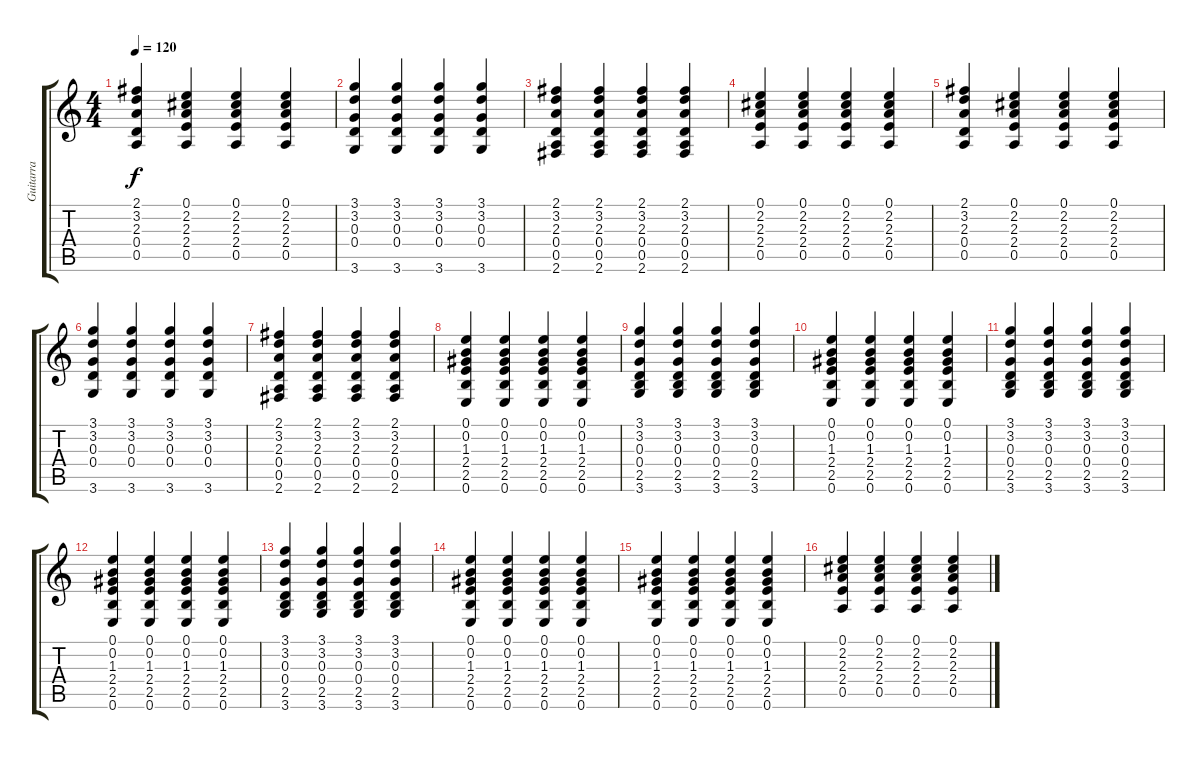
\track ("Guitarra" "Guitarra") {instrument acousticguitarsteel}
\staff {score tabs}
\tuning (E4 B3 G3 D3 A2 E2) {hide}
\ts (4 4)
\tempo 120
\clef g2
\ks c
(2.1 3.2 2.3 0.4 0.5).4{dy f} (0.1 2.2 2.3 2.4 0.5).4 (0.1 2.2 2.3 2.4 0.5).4 (0.1 2.2 2.3 2.4 0.5).4 |
(3.1 3.2 0.3 0.4 3.6).4 (3.1 3.2 0.3 0.4 3.6).4 (3.1 3.2 0.3 0.4 3.6).4 (3.1 3.2 0.3 0.4 3.6).4 |
(2.1 3.2 2.3 0.4 0.5 2.6).4 (2.1 3.2 2.3 0.4 0.5 2.6).4 (2.1 3.2 2.3 0.4 0.5 2.6).4 (2.1 3.2 2.3 0.4 0.5 2.6).4 |
(0.1 2.2 2.3 2.4 0.5).4 (0.1 2.2 2.3 2.4 0.5).4 (0.1 2.2 2.3 2.4 0.5).4 (0.1 2.2 2.3 2.4 0.5).4 |
(2.1 3.2 2.3 0.4 0.5).4 (0.1 2.2 2.3 2.4 0.5).4 (0.1 2.2 2.3 2.4 0.5).4 (0.1 2.2 2.3 2.4 0.5).4 |
(3.1 3.2 0.3 0.4 3.6).4 (3.1 3.2 0.3 0.4 3.6).4 (3.1 3.2 0.3 0.4 3.6).4 (3.1 3.2 0.3 0.4 3.6).4 |
(2.1 3.2 2.3 0.4 0.5 2.6).4 (2.1 3.2 2.3 0.4 0.5 2.6).4 (2.1 3.2 2.3 0.4 0.5 2.6).4 (2.1 3.2 2.3 0.4 0.5 2.6).4 |
(0.1 0.2 1.3 2.4 2.5 0.6).4 (0.1 0.2 1.3 2.4 2.5 0.6).4 (0.1 0.2 1.3 2.4 2.5 0.6).4 (0.1 0.2 1.3 2.4 2.5 0.6).4 |
(3.1 3.2 0.3 0.4 2.5 3.6).4 (3.1 3.2 0.3 0.4 2.5 3.6).4 (3.1 3.2 0.3 0.4 2.5 3.6).4 (3.1 3.2 0.3 0.4 2.5 3.6).4 |
(0.1 0.2 1.3 2.4 2.5 0.6).4 (0.1 0.2 1.3 2.4 2.5 0.6).4 (0.1 0.2 1.3 2.4 2.5 0.6).4 (0.1 0.2 1.3 2.4 2.5 0.6).4 |
(3.1 3.2 0.3 0.4 2.5 3.6).4 (3.1 3.2 0.3 0.4 2.5 3.6).4 (3.1 3.2 0.3 0.4 2.5 3.6).4 (3.1 3.2 0.3 0.4 2.5 3.6).4 |
(0.1 0.2 1.3 2.4 2.5 0.6).4 (0.1 0.2 1.3 2.4 2.5 0.6).4 (0.1 0.2 1.3 2.4 2.5 0.6).4 (0.1 0.2 1.3 2.4 2.5 0.6).4 |
(3.1 3.2 0.3 0.4 2.5 3.6).4 (3.1 3.2 0.3 0.4 2.5 3.6).4 (3.1 3.2 0.3 0.4 2.5 3.6).4 (3.1 3.2 0.3 0.4 2.5 3.6).4 |
(0.1 0.2 1.3 2.4 2.5 0.6).4 (0.1 0.2 1.3 2.4 2.5 0.6).4 (0.1 0.2 1.3 2.4 2.5 0.6).4 (0.1 0.2 1.3 2.4 2.5 0.6).4 |
(0.1 0.2 1.3 2.4 2.5 0.6).4 (0.1 0.2 1.3 2.4 2.5 0.6).4 (0.1 0.2 1.3 2.4 2.5 0.6).4 (0.1 0.2 1.3 2.4 2.5 0.6).4 |
(0.1 2.2 2.3 2.4 0.5).4 (0.1 2.2 2.3 2.4 0.5).4 (0.1 2.2 2.3 2.4 0.5).4 (0.1 2.2 2.3 2.4 0.5).4
